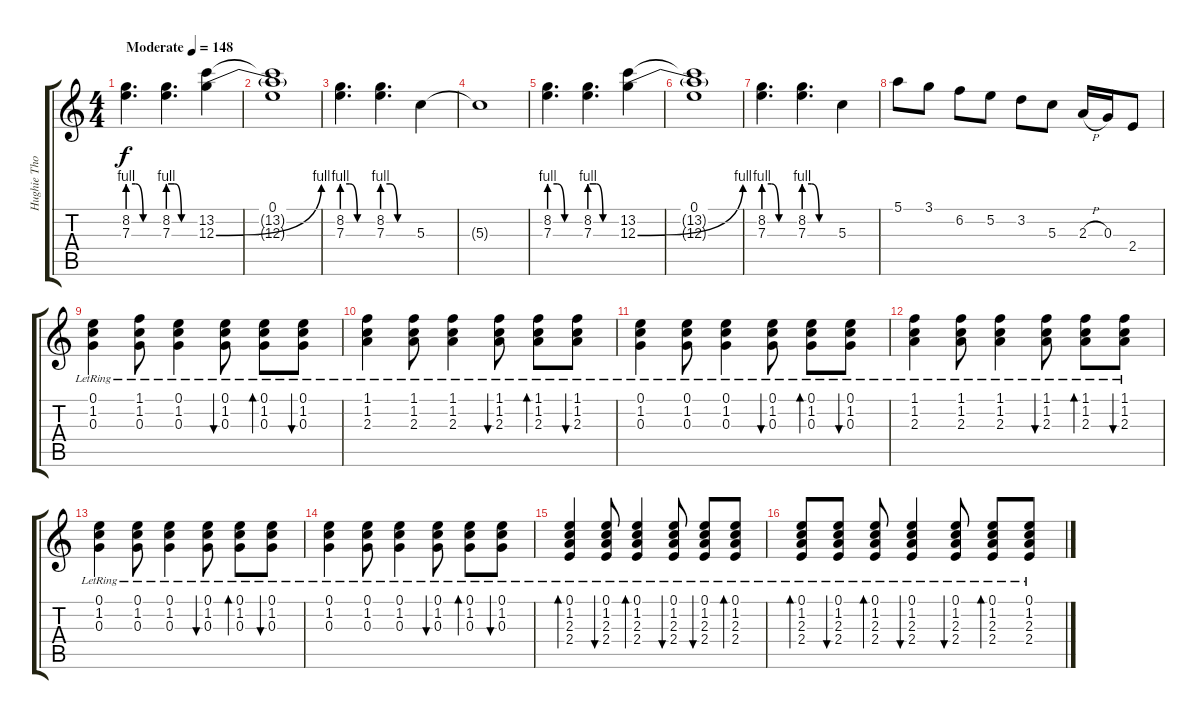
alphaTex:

\track ("Hughie Thomasson Guitar" "Hughie Tho") {instrument overdrivenguitar}
\staff {score tabs}
\tuning (E4 B3 G3 D3 A2 E2) {hide}
\ts (4 4)
\tempo (148 "Moderate")
\clef g2
\ks c
(8.2 7.3{be (custom 0 4 15 4 30 0 60 0)}).4{d dy f instrument overdrivenguitar} (8.2 7.3{be (custom 0 4 15 4 30 0 60 0)}).4{d} (13.2 12.3{be (bend 0 0 60 4)}).4 |
(0.1 13.2{t} 12.3{t}).1 |
(8.2 7.3{be (custom 0 4 15 4 30 0 60 0)}).4{d} (8.2 7.3{be (custom 0 4 15 4 30 0 60 0)}).4{d} 5.3.4 |
5.3{t}.1 |
(8.2 7.3{be (custom 0 4 15 4 30 0 60 0)}).4{d} (8.2 7.3{be (custom 0 4 15 4 30 0 60 0)}).4{d} (13.2 12.3{be (bend 0 0 60 4)}).4 |
(0.1 13.2{t} 12.3{t}).1 |
(8.2 7.3{be (custom 0 4 15 4 30 0 60 0)}).4{d} (8.2 7.3{be (custom 0 4 15 4 30 0 60 0)}).4{d} 5.3.4 |
5.1.8 3.1.8 6.2.8 5.2.8 3.2.8 5.3.8 2.3{h}.16 0.3.16 2.4.8 |
(0.1 1.2 0.3{lr}).4{volume 10 balance 16 instrument electricguitarclean} (1.1 1.2{lr} 0.3{lr}).8 (0.1{lr} 1.2{lr} 0.3{lr}).4 (0.1{lr} 1.2{lr} 0.3{lr}).8{bu 60} (0.1{lr} 1.2{lr} 0.3{lr}).8{bd 60} (0.1 1.2 0.3{lr}).8{bu 60} |
(1.1{lr} 1.2{lr} 2.3{lr}).4 (1.1{lr} 1.2{lr} 2.3{lr}).8 (1.1{lr} 1.2{lr} 2.3{lr}).4 (1.1{lr} 1.2{lr} 2.3{lr}).8{bu 60} (1.1{lr} 1.2{lr} 2.3{lr}).8{bd 60} (1.1 1.2 2.3{lr}).8{bu 60} |
(0.1 1.2 0.3{lr}).4 (0.1 1.2{lr} 0.3{lr}).8 (0.1{lr} 1.2{lr} 0.3{lr}).4 (0.1{lr} 1.2{lr} 0.3{lr}).8{bu 60} (0.1{lr} 1.2{lr} 0.3{lr}).8{bd 60} (0.1 1.2 0.3{lr}).8{bu 60} |
(1.1{lr} 1.2{lr} 2.3{lr}).4 (1.1{lr} 1.2{lr} 2.3{lr}).8 (1.1{lr} 1.2{lr} 2.3{lr}).4 (1.1{lr} 1.2{lr} 2.3{lr}).8{bu 60} (1.1{lr} 1.2{lr} 2.3{lr}).8{bd 60} (1.1 1.2 2.3{lr}).8{bu 60} |
(0.1 1.2 0.3{lr}).4 (0.1 1.2{lr} 0.3{lr}).8 (0.1{lr} 1.2{lr} 0.3{lr}).4 (0.1{lr} 1.2{lr} 0.3{lr}).8{bu 60} (0.1{lr} 1.2{lr} 0.3{lr}).8{bd 60} (0.1 1.2 0.3{lr}).8{bu 60} |
(0.1 1.2 0.3{lr}).4 (0.1 1.2{lr} 0.3{lr}).8 (0.1{lr} 1.2{lr} 0.3{lr}).4 (0.1{lr} 1.2{lr} 0.3{lr}).8{bu 60} (0.1{lr} 1.2{lr} 0.3{lr}).8{bd 60} (0.1 1.2 0.3{lr}).8{bu 60} |
(0.1{lr} 1.2{lr} 2.3{lr} 2.4{lr}).4{bd 60} (0.1{lr} 1.2{lr} 2.3{lr} 2.4{lr}).8{bu 60} (0.1{lr} 1.2{lr} 2.3{lr} 2.4{lr}).4{bd 60} (0.1{lr} 1.2{lr} 2.3{lr} 2.4{lr}).8{bu 60} (0.1{lr} 1.2{lr} 2.3{lr} 2.4{lr}).8{bu 60} (0.1 1.2 2.3 2.4{lr}).8{bd 60} |
(0.1{lr} 1.2{lr} 2.3{lr} 2.4{lr}).8{bd 60} (0.1{lr} 1.2{lr} 2.3{lr} 2.4{lr}).8{bu 60} (0.1{lr} 1.2{lr} 2.3{lr} 2.4{lr}).8{bd 60} (0.1{lr} 1.2{lr} 2.3{lr} 2.4{lr}).4{bu 60} (0.1{lr} 1.2{lr} 2.3{lr} 2.4{lr}).8{bu 60} (0.1 1.2 2.3 2.4{lr}).8{bd 60} (0.1{lr} 1.2 2.3 2.4).8
